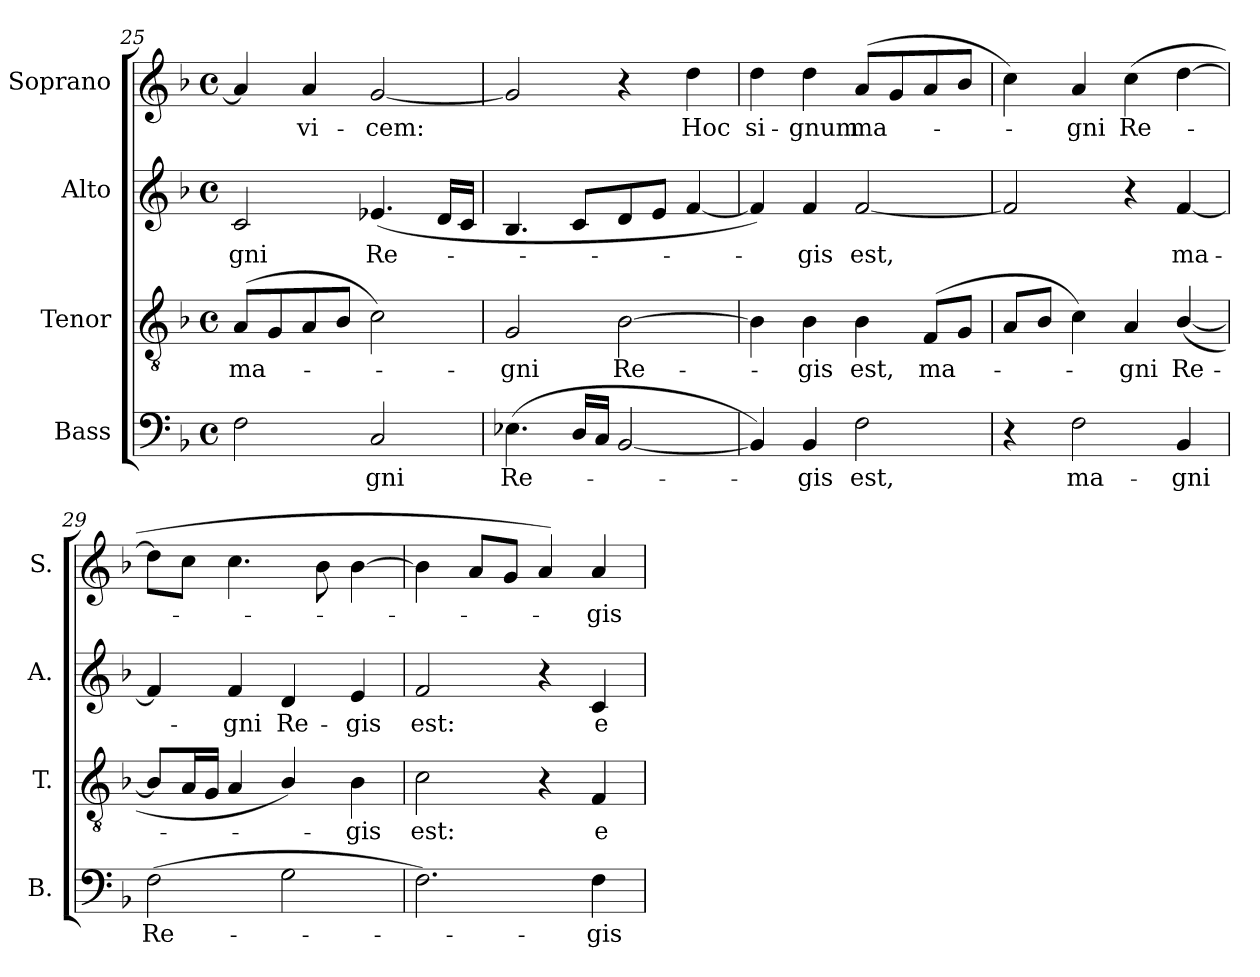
**kern	**text	**kern	**text	**kern	**text	**kern	**text
*part4	*part4	*part3	*part3	*part2	*part2	*part1	*part1
*staff4	*staff4	*staff3	*staff3	*staff2	*staff2	*staff1	*staff1
*I"Bass	*	*I"Tenor	*	*I"Alto	*	*I"Soprano	*
*I'B.	*	*I'T.	*	*I'A.	*	*I'S.	*
!!LO:LB:g=z
*clefF4	*	*clefGv2	*	*clefG2	*	*clefG2	*
*	*	*ITrd7c12	*	*	*	*	*
*k[b-]	*	*k[b-]	*	*k[b-]	*	*k[b-]	*
*F:	*	*F:	*	*F:	*	*F:	*
*M4/4	*	*M4/4	*	*M4/4	*	*M4/4	*
*met(c)	*	*met(c)	*	*met(c)	*	*met(c)	*
=25	=25	=25	=25	=25	=25	=25	=25
!	!	!	!LO:LY:b:color=#000000	!	!	!	!
!	!	!	!	!	!LO:LY:b:color=#000000	!	!
2Fi\	.	(8AAi/L	ma-	2ci/	-gni	4ai/]	.
.	.	8GGi/	.	.	.	.	.
!	!	!	!	!	!	!	!LO:LY:b:color=#000000
.	.	8AAi/	.	.	.	4ai/	-vi-
.	.	8BB-i/J	.	.	.	.	.
!	!LO:LY:b:color=#000000	!	!	!	!	!	!
!	!	!	!	!	!LO:LY:b:color=#000000	!	!
!	!	!	!	!	!	!	!LO:LY:b:color=#000000
2Ci/	-gni	2Ci\)	.	(4.e-Xi/	Re-	[2gi/	-cem:
.	.	.	.	16di/LL	.	.	.
.	.	.	.	16ci/JJ	.	.	.
=26	=26	=26	=26	=26	=26	=26	=26
!	!LO:LY:b:color=#000000	!	!	!	!	!	!
!	!	!	!LO:LY:b:color=#000000	!	!	!	!
(4.E-Xi\	Re-	2GGi/	-gni	4.B-i/	.	2gi/]	.
16Di/LL	.	.	.	8ci/L	.	.	.
16Ci/JJ	.	.	.	.	.	.	.
!	!	!	!LO:LY:b:color=#000000	!	!	!	!
[2BB-i/	.	[2BB-i\	Re-	8di/	.	4r	.
.	.	.	.	8ei/J	.	.	.
!	!	!	!	!	!	!	!LO:LY:b:color=#000000
.	.	.	.	[4fi/	.	4ddi\	Hoc
=27	=27	=27	=27	=27	=27	=27	=27
!	!	!	!	!	!	!	!LO:LY:b:color=#000000
4BB-i/])	.	4BB-i\]	.	4fi/])	.	4ddi\	si-
!	!LO:LY:b:color=#000000	!	!	!	!	!	!
!	!	!	!LO:LY:b:color=#000000	!	!	!	!
!	!	!	!	!	!LO:LY:b:color=#000000	!	!
!	!	!	!	!	!	!	!LO:LY:b:color=#000000
4BB-i/	-gis	4BB-i\	-gis	4fi/	-gis	4ddi\	-gnum
!	!LO:LY:b:color=#000000	!	!	!	!	!	!
!	!	!	!LO:LY:b:color=#000000	!	!	!	!
!	!	!	!	!	!LO:LY:b:color=#000000	!	!
!	!	!	!	!	!	!	!LO:LY:b:color=#000000
2Fi\	est,	4BB-i\	est,	[2fi/	est,	(8ai/L	ma-
.	.	.	.	.	.	8gi/	.
!	!	!	!LO:LY:b:color=#000000	!	!	!	!
.	.	(8FFi/L	ma-	.	.	8ai/	.
.	.	8GGi/J	.	.	.	8b-i/J	.
=28	=28	=28	=28	=28	=28	=28	=28
4r	.	8AAi/L	.	2fi/]	.	4cci\)	.
.	.	8BB-i/J	.	.	.	.	.
!	!LO:LY:b:color=#000000	!	!	!	!	!	!
!	!	!	!	!	!	!	!LO:LY:b:color=#000000
2Fi\	ma-	4Ci\)	.	.	.	4ai/	-gni
!	!	!	!LO:LY:b:color=#000000	!	!	!	!
!	!	!	!	!	!	!	!LO:LY:b:color=#000000
.	.	4AAi/	-gni	4r	.	(4cci\	Re-
!	!LO:LY:b:color=#000000	!	!	!	!	!	!
!	!	!	!LO:LY:b:color=#000000	!	!	!	!
!	!	!	!	!	!LO:LY:b:color=#000000	!	!
4BB-i/	-gni	([4BB-i/	Re-	[4fi/	ma-	[4ddi\	.
=29	=29	=29	=29	=29	=29	=29	=29
!	!LO:LY:b:color=#000000	!	!	!	!	!	!
(2Fi\	Re-	8BB-i/L]	.	4fi/]	.	8ddi\L]	.
.	.	16AAi/L	.	.	.	8cci\J	.
.	.	16GGi/JJ	.	.	.	.	.
!	!	!	!	!	!LO:LY:b:color=#000000	!	!
.	.	4AAi/	.	4fi/	-gni	4.cci\	.
!	!	!	!	!	!LO:LY:b:color=#000000	!	!
2Gi\	.	4BB-i/)	.	4di/	Re-	.	.
.	.	.	.	.	.	8b-i\	.
!	!	!	!LO:LY:b:color=#000000	!	!	!	!
!	!	!	!	!	!LO:LY:b:color=#000000	!	!
.	.	4BB-i\	-gis	4ei/	-gis	[4b-i\	.
!!LO:LB:g=z
=30	=30	=30	=30	=30	=30	=30	=30
!	!	!	!LO:LY:b:color=#000000	!	!	!	!
!	!	!	!	!	!LO:LY:b:color=#000000	!	!
2.Fi\)	.	2Ci\	est:	2fi/	est:	4b-i\]	.
.	.	.	.	.	.	8ai/L	.
.	.	.	.	.	.	8gi/J	.
.	.	4r	.	4r	.	4ai/)	.
!	!LO:LY:b:color=#000000	!	!	!	!	!	!
!	!	!	!LO:LY:b:color=#000000	!	!	!	!
!	!	!	!	!	!LO:LY:b:color=#000000	!	!
!	!	!	!	!	!	!	!LO:LY:b:color=#000000
4Fi\	-gis	4FFi/	e-	4ci/	e-	4ai/	-gis
=	=	=	=	=	=	=	=
*-	*-	*-	*-	*-	*-	*-	*-
